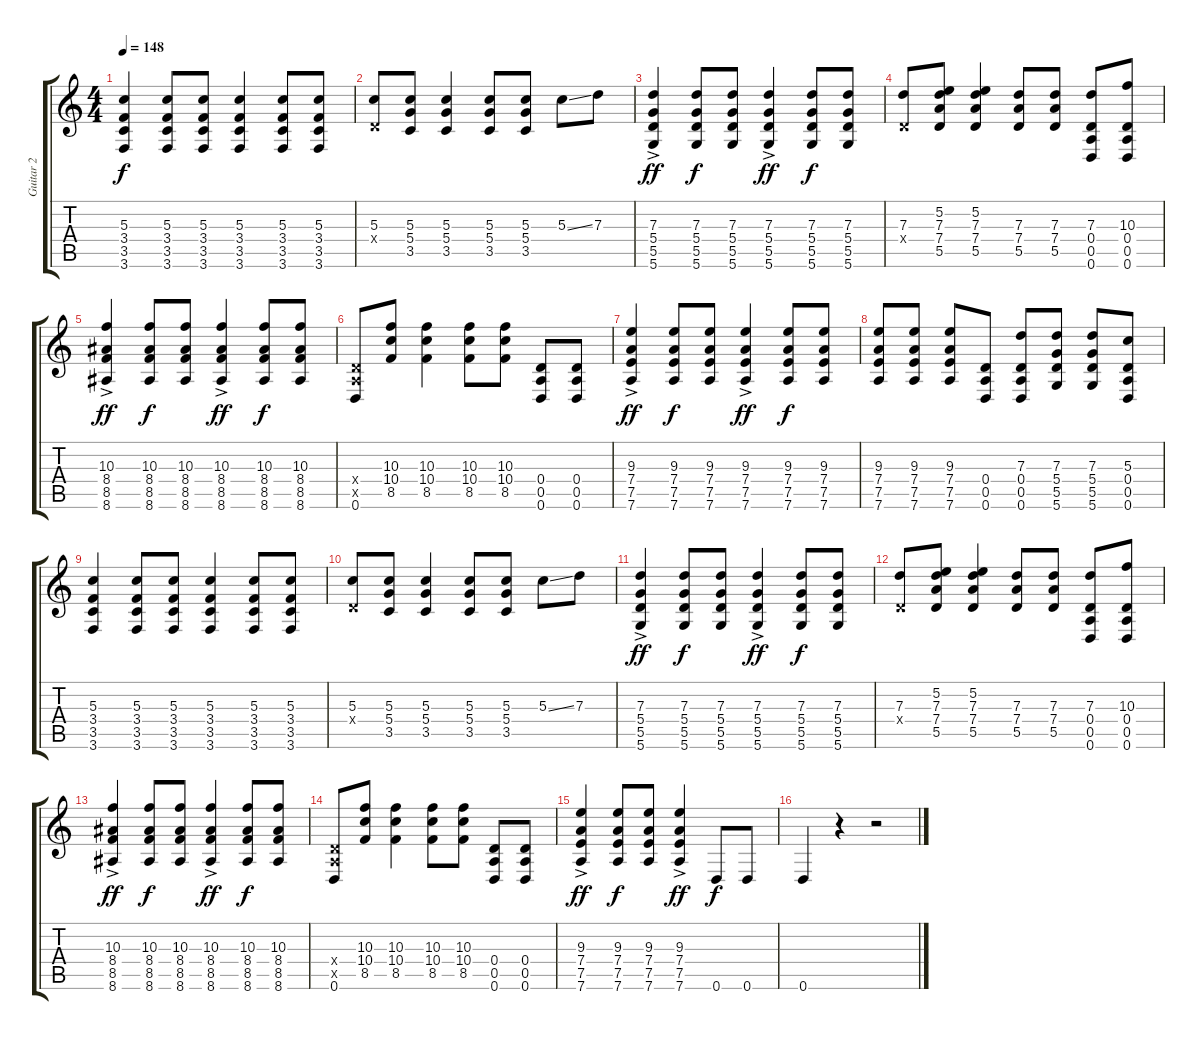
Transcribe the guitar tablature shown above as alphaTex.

\track ("Guitar 2" "Guitar 2") {instrument electricguitarclean}
\staff {score tabs}
\tuning (E4 B3 G3 D3 A2 D2) {hide}
\ts (4 4)
\tempo 148
\clef g2
\ks c
(5.3 3.4 3.5 3.6).4{dy f} (5.3 3.4 3.5 3.6).8 (5.3 3.4 3.5 3.6).8 (5.3 3.4 3.5 3.6).4 (5.3 3.4 3.5 3.6).8 (5.3 3.4 3.5 3.6).8 |
(5.3 0.4{x}).8 (5.3 5.4 3.5).8 (5.3 5.4 3.5).4 (5.3 5.4 3.5).8 (5.3 5.4 3.5).8 5.3{ss}.8 7.3.8 |
(7.3{ac} 5.4{ac} 5.5{ac} 5.6{ac}).4{dy ff} (7.3 5.4 5.5 5.6).8{dy f} (7.3 5.4 5.5 5.6).8 (7.3{ac} 5.4{ac} 5.5{ac} 5.6{ac}).4{dy ff} (7.3 5.4 5.5 5.6).8{dy f} (7.3 5.4 5.5 5.6).8 |
(7.3 0.4{x}).8 (5.2 7.3 7.4 5.5).8 (5.2 7.3 7.4 5.5).4 (7.3 7.4 5.5).8 (7.3 7.4 5.5).8 (7.3 0.4 0.5 0.6).8 (10.3 0.4 0.5 0.6).8 |
(10.3{ac} 8.4{ac} 8.5{ac} 8.6{ac}).4{dy ff} (10.3 8.4 8.5 8.6).8{dy f} (10.3 8.4 8.5 8.6).8 (10.3{ac} 8.4{ac} 8.5{ac} 8.6{ac}).4{dy ff} (10.3 8.4 8.5 8.6).8{dy f} (10.3 8.4 8.5 8.6).8 |
(0.4{x} 0.5{x} 0.6).8 (10.3 10.4 8.5).8 (10.3 10.4 8.5).4 (10.3 10.4 8.5).8 (10.3 10.4 8.5).8 (0.4 0.5 0.6).8 (0.4 0.5 0.6).8 |
(9.3{ac} 7.4{ac} 7.5{ac} 7.6{ac}).4{dy ff} (9.3 7.4 7.5 7.6).8{dy f} (9.3 7.4 7.5 7.6).8 (9.3{ac} 7.4{ac} 7.5{ac} 7.6{ac}).4{dy ff} (9.3 7.4 7.5 7.6).8{dy f} (9.3 7.4 7.5 7.6).8 |
(9.3 7.4 7.5 7.6).8 (9.3 7.4 7.5 7.6).8 (9.3 7.4 7.5 7.6).8 (0.4 0.5 0.6).8 (7.3 0.4 0.5 0.6).8 (7.3 5.4 5.5 5.6).8 (7.3 5.4 5.5 5.6).8 (5.3 0.4 0.5 0.6).8 |
(5.3 3.4 3.5 3.6).4 (5.3 3.4 3.5 3.6).8 (5.3 3.4 3.5 3.6).8 (5.3 3.4 3.5 3.6).4 (5.3 3.4 3.5 3.6).8 (5.3 3.4 3.5 3.6).8 |
(5.3 0.4{x}).8 (5.3 5.4 3.5).8 (5.3 5.4 3.5).4 (5.3 5.4 3.5).8 (5.3 5.4 3.5).8 5.3{ss}.8 7.3.8 |
(7.3{ac} 5.4{ac} 5.5{ac} 5.6{ac}).4{dy ff} (7.3 5.4 5.5 5.6).8{dy f} (7.3 5.4 5.5 5.6).8 (7.3{ac} 5.4{ac} 5.5{ac} 5.6{ac}).4{dy ff} (7.3 5.4 5.5 5.6).8{dy f} (7.3 5.4 5.5 5.6).8 |
(7.3 0.4{x}).8 (5.2 7.3 7.4 5.5).8 (5.2 7.3 7.4 5.5).4 (7.3 7.4 5.5).8 (7.3 7.4 5.5).8 (7.3 0.4 0.5 0.6).8 (10.3 0.4 0.5 0.6).8 |
(10.3{ac} 8.4{ac} 8.5{ac} 8.6{ac}).4{dy ff} (10.3 8.4 8.5 8.6).8{dy f} (10.3 8.4 8.5 8.6).8 (10.3{ac} 8.4{ac} 8.5{ac} 8.6{ac}).4{dy ff} (10.3 8.4 8.5 8.6).8{dy f} (10.3 8.4 8.5 8.6).8 |
(0.4{x} 0.5{x} 0.6).8 (10.3 10.4 8.5).8 (10.3 10.4 8.5).4 (10.3 10.4 8.5).8 (10.3 10.4 8.5).8 (0.4 0.5 0.6).8 (0.4 0.5 0.6).8 |
(9.3{ac} 7.4{ac} 7.5{ac} 7.6{ac}).4{dy ff} (9.3 7.4 7.5 7.6).8{dy f} (9.3 7.4 7.5 7.6).8 (9.3{ac} 7.4{ac} 7.5{ac} 7.6{ac}).4{dy ff} 0.6.8{dy f} 0.6.8 |
0.6.4 r.4 r.2
